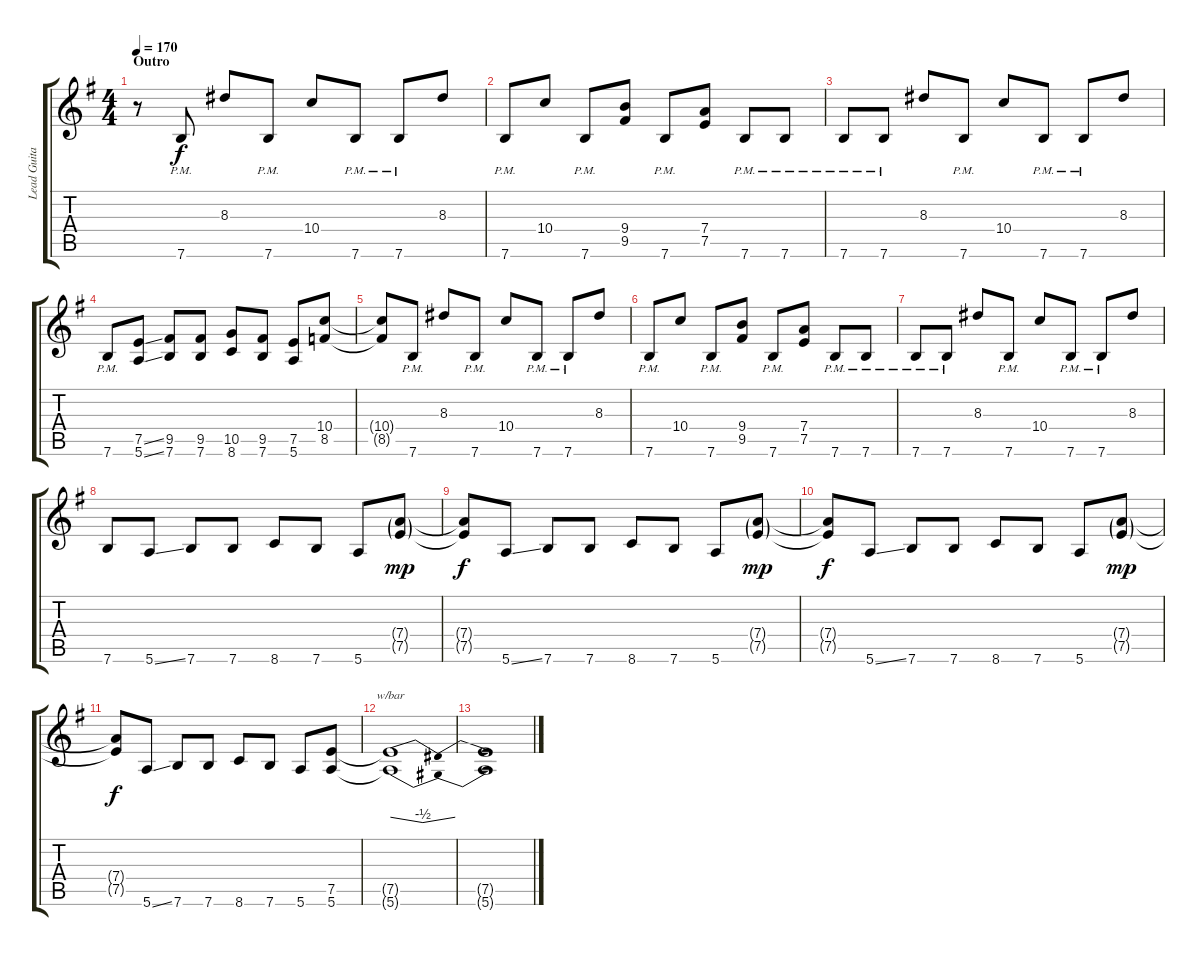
\track ("Lead Guitar" "Lead Guita") {instrument distortionguitar}
\staff {score tabs}
\tuning (E4 B3 G3 D3 A2 E2) {hide}
\ts (4 4)
\section ("" "Outro")
\tempo 170
\clef g2
\ks g
r.8{dy f volume 14 balance 8} 7.6{pm}.8 8.3.8 7.6{pm}.8 10.4.8 7.6{pm}.8 7.6{pm}.8 8.3.8 |
7.6{pm}.8 10.4.8 7.6{pm}.8 (9.4 9.5).8 7.6{pm}.8 (7.4 7.5).8 7.6{pm}.8 7.6{pm}.8 |
7.6{pm}.8 7.6{pm}.8 8.3.8 7.6{pm}.8 10.4.8 7.6{pm}.8 7.6{pm}.8 8.3.8 |
7.6{pm}.8{volume 16 balance 0} (7.5{ss} 5.6{ss}).8 (9.5 7.6).8 (9.5 7.6).8 (10.5 8.6).8 (9.5 7.6).8 (7.5 5.6).8 (10.4 8.5).8 |
(10.4{t} 8.5{t}).8 7.6{pm}.8{volume 14 balance 8} 8.3.8 7.6{pm}.8 10.4.8 7.6{pm}.8 7.6{pm}.8 8.3.8 |
7.6{pm}.8 10.4.8 7.6{pm}.8 (9.4 9.5).8 7.6{pm}.8 (7.4 7.5).8 7.6{pm}.8 7.6{pm}.8 |
7.6{pm}.8 7.6{pm}.8 8.3.8 7.6{pm}.8 10.4.8 7.6{pm}.8 7.6{pm}.8 8.3.8 |
7.6.8{volume 16 balance 0} 5.6{ss}.8 7.6.8 7.6.8 8.6.8 7.6.8 5.6.8 (7.4{g} 7.5{g}).8{dy mp} |
(7.4{t} 7.5{t}).8{dy f} 5.6{ss}.8 7.6.8 7.6.8 8.6.8 7.6.8 5.6.8 (7.4{g} 7.5{g}).8{dy mp} |
(7.4{t} 7.5{t}).8{dy f} 5.6{ss}.8 7.6.8 7.6.8 8.6.8 7.6.8 5.6.8 (7.4{g} 7.5{g}).8{dy mp} |
(7.4{t} 7.5{t}).8{dy f} 5.6{ss}.8 7.6.8 7.6.8 8.6.8 7.6.8 5.6.8 (7.5 5.6).8{volume 16 balance 8} |
(7.5{t} 5.6{t}).1{tbe (dip default 0 0 30 -2 60 0)} |
(7.5{t} 5.6{t}).1
